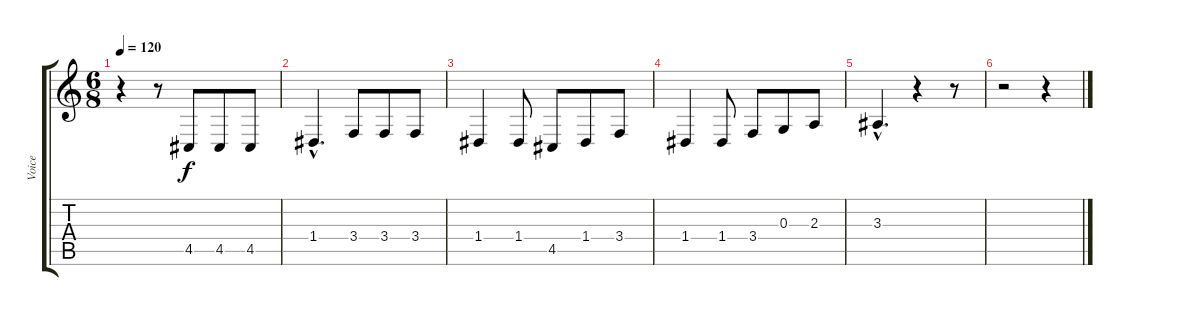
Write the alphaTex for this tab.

\track ("Voice" "Voice") {instrument voiceoohs}
\staff {score tabs}
\tuning (E4 B3 G3 D3 A2 E2) {hide}
\ts (6 8)
\tempo 120
\clef g2
\ks c
r.4{dy f} r.8 4.5.8 4.5.8 4.5.8 |
1.4{hac}.4{d} 3.4.8 3.4.8 3.4.8 |
1.4.4 1.4.8 4.5.8 1.4.8 3.4.8 |
1.4.4 1.4.8 3.4.8 0.3.8 2.3.8 |
3.3{hac}.4{d} r.4 r.8 |
r.2 r.4
